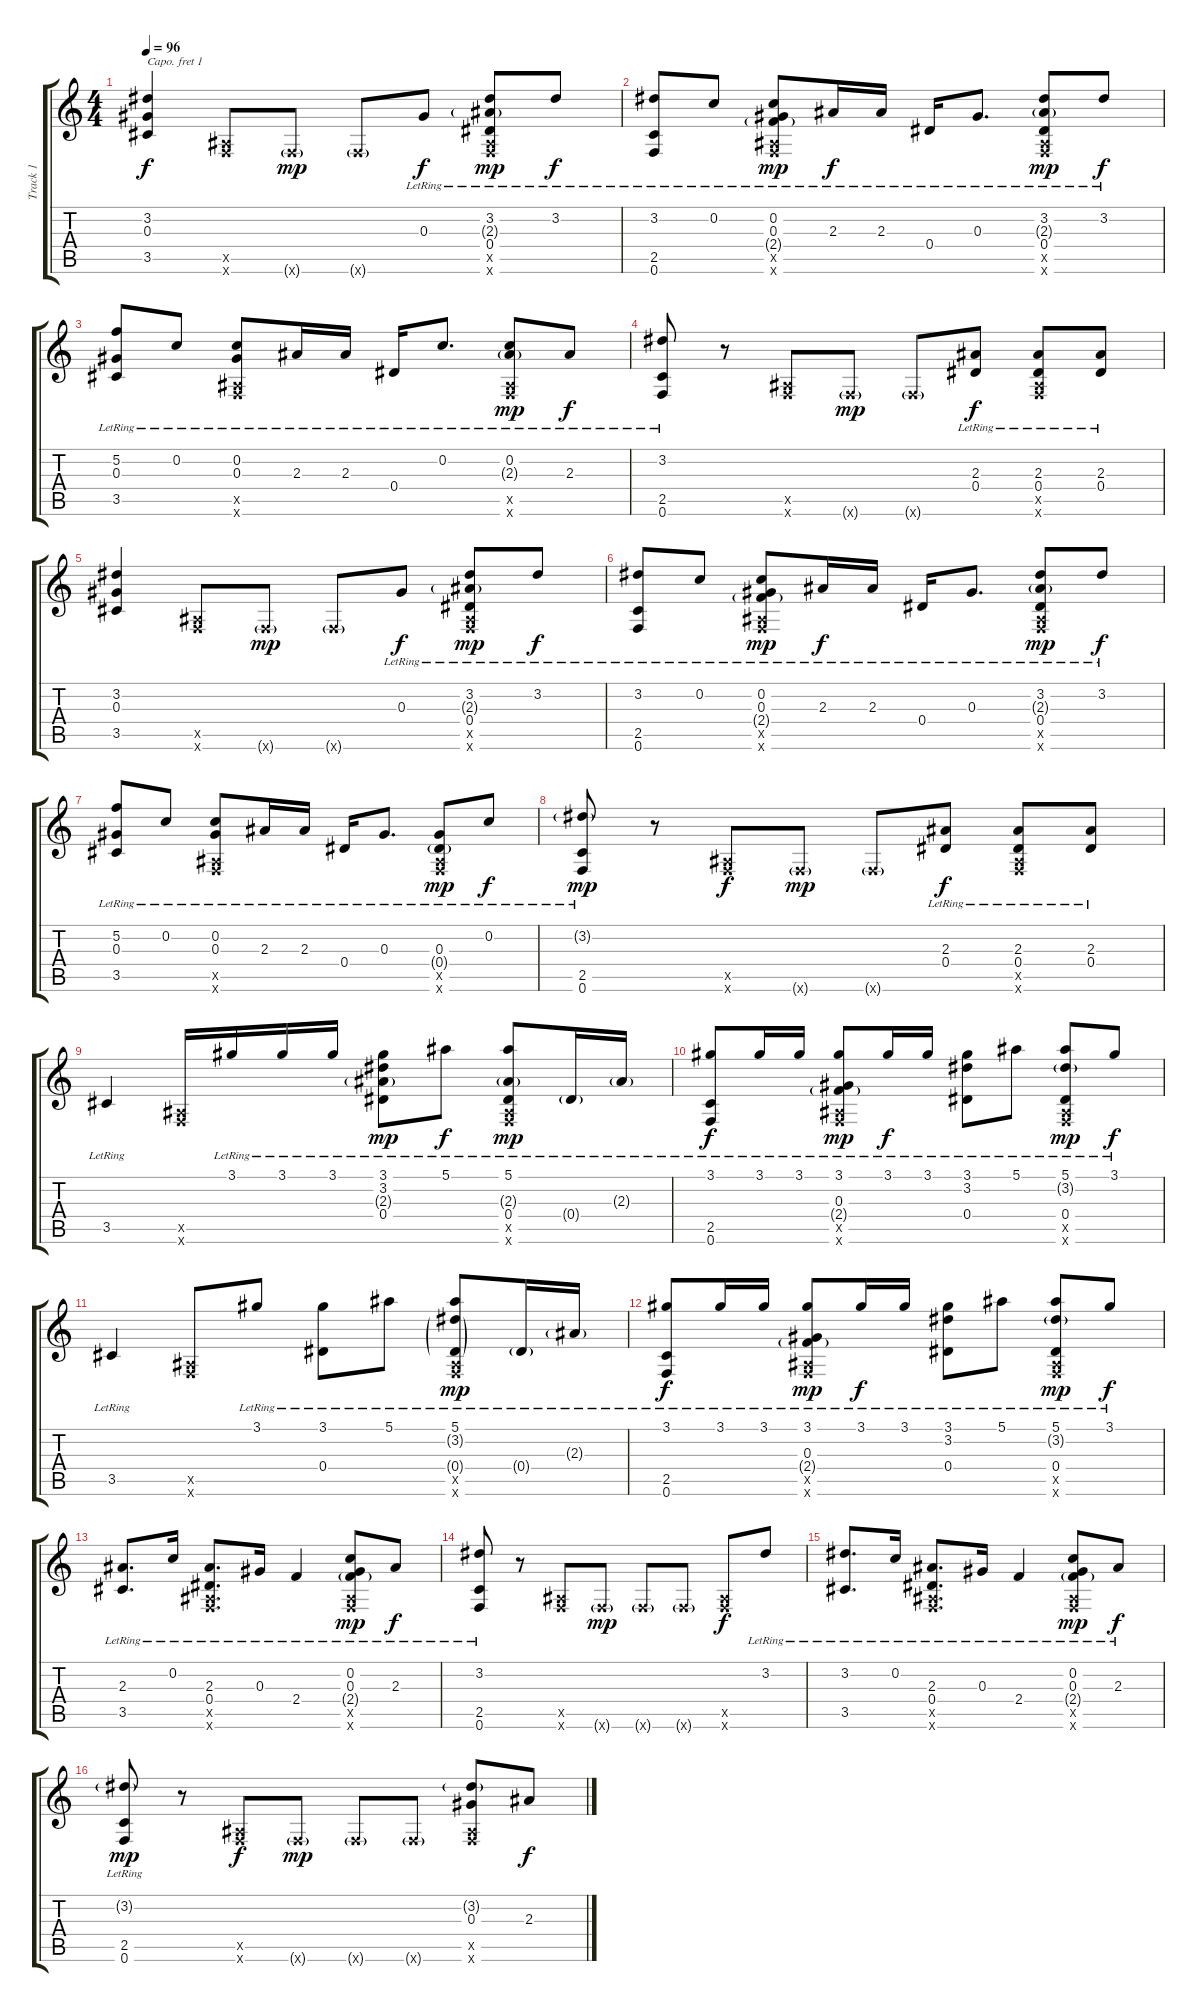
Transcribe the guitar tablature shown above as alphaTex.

\track ("Track 1" "Track 1") {instrument acousticguitarsteel}
\staff {score tabs}
\capo 1
\tuning (E4 B3 G3 D3 A2 E2) {hide}
\ts (4 4)
\tempo 96
\clef g2
\ks c
(3.2 0.3 3.5).4{dy f} (0.5{x} 0.6{x}).8 0.6{g x}.8{dy mp} 0.6{g x}.8 0.3{lr}.8{dy f} (3.2{lr} 2.3{g lr} 0.4{lr} 0.5{x} 0.6{x}).8{dy mp} 3.2{lr}.8{dy f} |
(3.2 2.5{lr} 0.6{lr}).8 0.2{lr}.8 (0.2{lr} 0.3{lr} 2.4{g} 0.5{x} 0.6{x}).8{dy mp} 2.3{lr}.16{dy f} 2.3{lr}.16 0.4{lr}.16 0.3{lr}.8{d} (3.2{lr} 2.3{g lr} 0.4{lr} 0.5{x} 0.6{x}).8{dy mp} 3.2{lr}.8{dy f} |
(5.2{lr} 0.3{lr} 3.5{lr}).8 0.2{lr}.8 (0.2{lr} 0.3{lr} 0.5{x} 0.6{x}).8 2.3{lr}.16 2.3{lr}.16 0.4{lr}.16 0.2{lr}.8{d} (0.2{lr} 2.3{g} 0.5{x} 0.6{x}).8{dy mp} 2.3{lr}.8{dy f} |
(3.2{lr} 2.5{lr} 0.6{lr}).8 r.8 (0.5{x} 0.6{x}).8 0.6{g x}.8{dy mp} 0.6{g x}.8 (2.3{lr} 0.4{lr}).8{dy f} (2.3{lr} 0.4{lr} 0.5{x} 0.6{x}).8 (2.3 0.4{lr}).8 |
(3.2 0.3 3.5).4 (0.5{x} 0.6{x}).8 0.6{g x}.8{dy mp} 0.6{g x}.8 0.3{lr}.8{dy f} (3.2{lr} 2.3{g lr} 0.4{lr} 0.5{x} 0.6{x}).8{dy mp} 3.2{lr}.8{dy f} |
(3.2 2.5{lr} 0.6{lr}).8 0.2{lr}.8 (0.2{lr} 0.3{lr} 2.4{g} 0.5{x} 0.6{x}).8{dy mp} 2.3{lr}.16{dy f} 2.3{lr}.16 0.4{lr}.16 0.3{lr}.8{d} (3.2{lr} 2.3{g lr} 0.4{lr} 0.5{x} 0.6{x}).8{dy mp} 3.2{lr}.8{dy f} |
(5.2{lr} 0.3{lr} 3.5{lr}).8 0.2{lr}.8 (0.2{lr} 0.3{lr} 0.5{x} 0.6{x}).8 2.3{lr}.16 2.3{lr}.16 0.4{lr}.16 0.3{lr}.8{d} (0.3{lr} 0.4{g} 0.5{x} 0.6{x}).8{dy mp} 0.2{lr}.8{dy f} |
(3.2{g lr} 2.5{lr} 0.6{lr}).8{dy mp} r.8 (0.5{x} 0.6{x}).8{dy f} 0.6{g x}.8{dy mp} 0.6{g x}.8 (2.3{lr} 0.4{lr}).8{dy f} (2.3{lr} 0.4{lr} 0.5{x} 0.6{x}).8 (2.3 0.4{lr}).8 |
3.5{lr}.4 (0.5{x} 0.6{x}).16 3.1{lr}.16 3.1{lr}.16 3.1{lr}.16 (3.1{lr} 3.2{lr} 2.3{g lr} 0.4{lr}).8{dy mp} 5.1{lr}.8{dy f} (5.1{lr} 2.3{g lr} 0.4{lr} 0.5{x} 0.6{x}).8{dy mp} 0.4{g lr}.16 2.3{g lr}.16 |
(3.1{lr} 2.5{lr} 0.6{lr}).8{dy f} 3.1{lr}.16 3.1{lr}.16 (3.1{lr} 0.3 2.4{g lr} 0.5{x} 0.6{x}).8{dy mp} 3.1{lr}.16{dy f} 3.1{lr}.16 (3.1{lr} 3.2{lr} 0.4{lr}).8 5.1{lr}.8 (5.1{lr} 3.2{g} 0.4{lr} 0.5{x} 0.6{x}).8{dy mp} 3.1{lr}.8{dy f} |
3.5{lr}.4 (0.5{x} 0.6{x}).8 3.1{lr}.8 (3.1{lr} 0.4{lr}).8 5.1{lr}.8 (5.1{lr} 3.2{g lr} 0.4{g lr} 0.5{x} 0.6{x}).8{dy mp} 0.4{g lr}.16 2.3{g lr}.16 |
(3.1{lr} 2.5{lr} 0.6{lr}).8{dy f} 3.1{lr}.16 3.1{lr}.16 (3.1{lr} 0.3 2.4{g lr} 0.5{x} 0.6{x}).8{dy mp} 3.1{lr}.16{dy f} 3.1{lr}.16 (3.1{lr} 3.2{lr} 0.4{lr}).8 5.1{lr}.8 (5.1{lr} 3.2{g} 0.4{lr} 0.5{x} 0.6{x}).8{dy mp} 3.1{lr}.8{dy f} |
(2.3{lr} 3.5{lr}).8{d} 0.2{lr}.16 (2.3{lr} 0.4{lr} 0.5{x} 0.6{x}).8{d} 0.3{lr}.16 2.4{lr}.4 (0.2{lr} 0.3{lr} 2.4{g lr} 0.5{x} 0.6{x}).8{dy mp} 2.3{lr}.8{dy f} |
(3.2{lr} 2.5{lr} 0.6{lr}).8 r.8 (0.5{x} 0.6{x}).8 0.6{g x}.8{dy mp} 0.6{g x}.8 0.6{g x}.8 (0.5{x} 0.6{x}).8{dy f} 3.2{lr}.8 |
(3.2{lr} 3.5{lr}).8{d} 0.2{lr}.16 (2.3{lr} 0.4{lr} 0.5{x} 0.6{x}).8{d} 0.3{lr}.16 2.4{lr}.4 (0.2{lr} 0.3{lr} 2.4{g lr} 0.5{x} 0.6{x}).8{dy mp} 2.3{lr}.8{dy f} |
(3.2{g lr} 2.5{lr} 0.6{lr}).8{dy mp} r.8 (0.5{x} 0.6{x}).8{dy f} 0.6{g x}.8{dy mp} 0.6{g x}.8 0.6{g x}.8 (3.2{g} 0.3 0.5{x} 0.6{x}).8 2.3.8{dy f}
